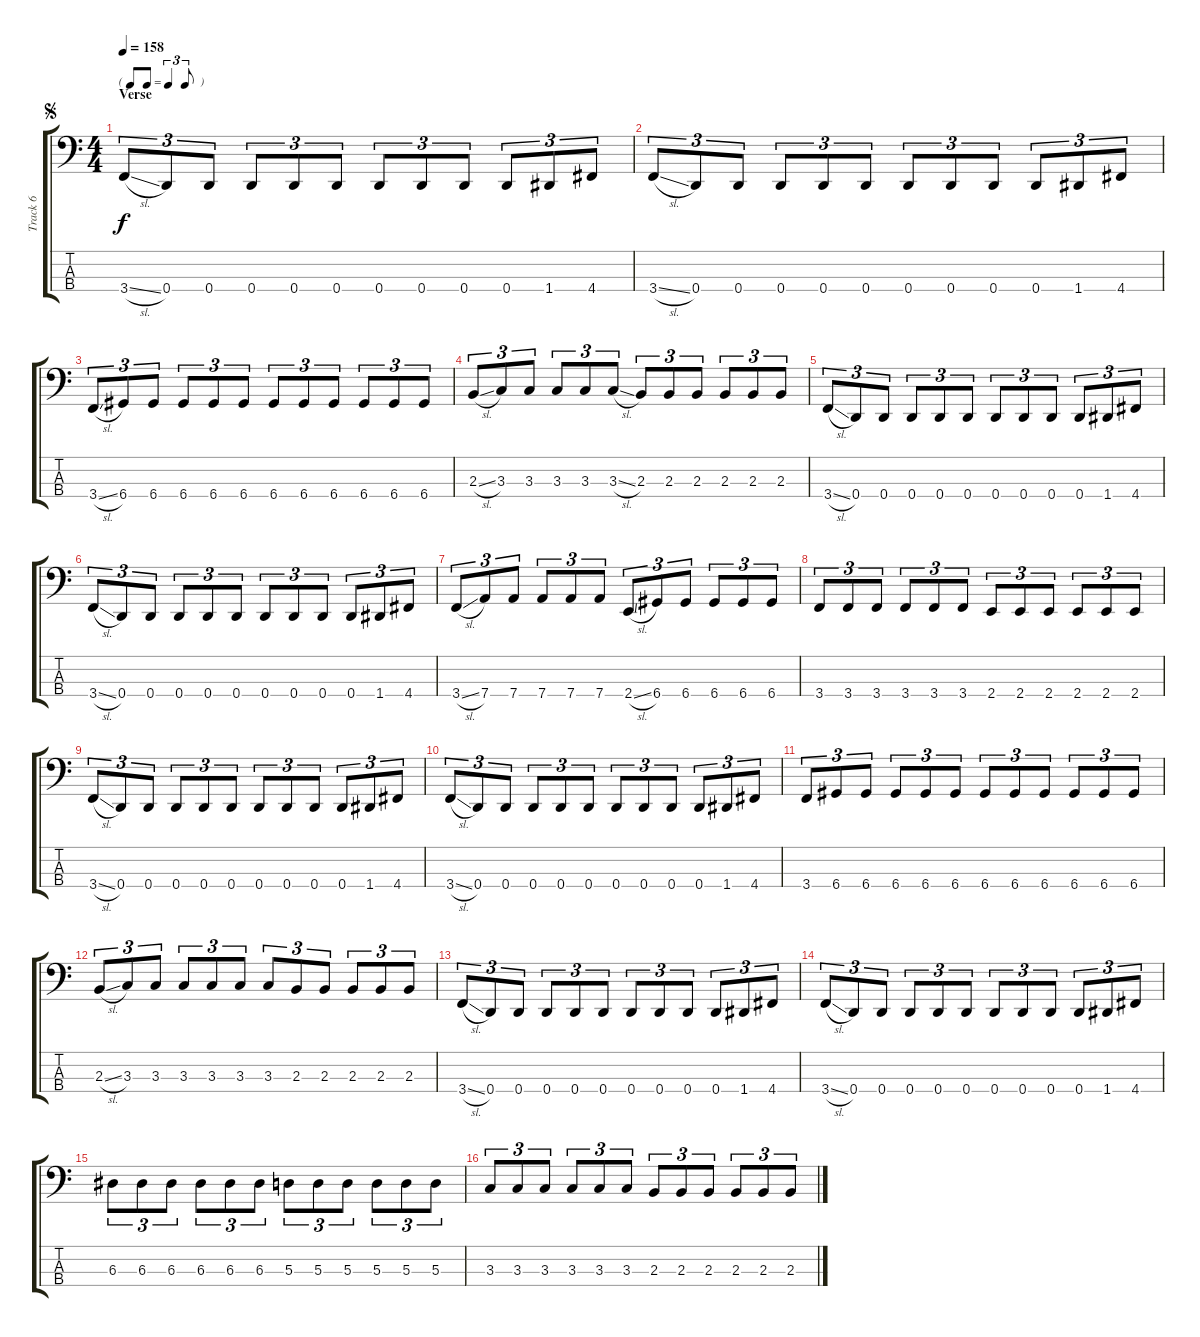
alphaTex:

\track ("Track 6" "Track 6") {instrument electricbassfinger}
\staff {score tabs}
\tuning (G2 D2 A1 D1) {hide}
\ts (4 4)
\tf triplet8th
\section ("" "Verse")
\jump segno
\tempo 158
\clef f4
\ks c
3.4{sl}.8{tu (3 2) dy f} 0.4.8{tu (3 2)} 0.4.8{tu (3 2)} 0.4.8{tu (3 2)} 0.4.8{tu (3 2)} 0.4.8{tu (3 2)} 0.4.8{tu (3 2)} 0.4.8{tu (3 2)} 0.4.8{tu (3 2)} 0.4.8{tu (3 2)} 1.4.8{tu (3 2)} 4.4.8{tu (3 2)} |
3.4{sl}.8{tu (3 2)} 0.4.8{tu (3 2)} 0.4.8{tu (3 2)} 0.4.8{tu (3 2)} 0.4.8{tu (3 2)} 0.4.8{tu (3 2)} 0.4.8{tu (3 2)} 0.4.8{tu (3 2)} 0.4.8{tu (3 2)} 0.4.8{tu (3 2)} 1.4.8{tu (3 2)} 4.4.8{tu (3 2)} |
3.4{sl}.8{tu (3 2)} 6.4.8{tu (3 2)} 6.4.8{tu (3 2)} 6.4.8{tu (3 2)} 6.4.8{tu (3 2)} 6.4.8{tu (3 2)} 6.4.8{tu (3 2)} 6.4.8{tu (3 2)} 6.4.8{tu (3 2)} 6.4.8{tu (3 2)} 6.4.8{tu (3 2)} 6.4.8{tu (3 2)} |
2.3{sl}.8{tu (3 2)} 3.3.8{tu (3 2)} 3.3.8{tu (3 2)} 3.3.8{tu (3 2)} 3.3.8{tu (3 2)} 3.3{sl}.8{tu (3 2)} 2.3.8{tu (3 2)} 2.3.8{tu (3 2)} 2.3.8{tu (3 2)} 2.3.8{tu (3 2)} 2.3.8{tu (3 2)} 2.3.8{tu (3 2)} |
3.4{sl}.8{tu (3 2)} 0.4.8{tu (3 2)} 0.4.8{tu (3 2)} 0.4.8{tu (3 2)} 0.4.8{tu (3 2)} 0.4.8{tu (3 2)} 0.4.8{tu (3 2)} 0.4.8{tu (3 2)} 0.4.8{tu (3 2)} 0.4.8{tu (3 2)} 1.4.8{tu (3 2)} 4.4.8{tu (3 2)} |
3.4{sl}.8{tu (3 2)} 0.4.8{tu (3 2)} 0.4.8{tu (3 2)} 0.4.8{tu (3 2)} 0.4.8{tu (3 2)} 0.4.8{tu (3 2)} 0.4.8{tu (3 2)} 0.4.8{tu (3 2)} 0.4.8{tu (3 2)} 0.4.8{tu (3 2)} 1.4.8{tu (3 2)} 4.4.8{tu (3 2)} |
3.4{sl}.8{tu (3 2)} 7.4.8{tu (3 2)} 7.4.8{tu (3 2)} 7.4.8{tu (3 2)} 7.4.8{tu (3 2)} 7.4.8{tu (3 2)} 2.4{sl}.8{tu (3 2)} 6.4.8{tu (3 2)} 6.4.8{tu (3 2)} 6.4.8{tu (3 2)} 6.4.8{tu (3 2)} 6.4.8{tu (3 2)} |
3.4.8{tu (3 2)} 3.4.8{tu (3 2)} 3.4.8{tu (3 2)} 3.4.8{tu (3 2)} 3.4.8{tu (3 2)} 3.4.8{tu (3 2)} 2.4.8{tu (3 2)} 2.4.8{tu (3 2)} 2.4.8{tu (3 2)} 2.4.8{tu (3 2)} 2.4.8{tu (3 2)} 2.4.8{tu (3 2)} |
3.4{sl}.8{tu (3 2)} 0.4.8{tu (3 2)} 0.4.8{tu (3 2)} 0.4.8{tu (3 2)} 0.4.8{tu (3 2)} 0.4.8{tu (3 2)} 0.4.8{tu (3 2)} 0.4.8{tu (3 2)} 0.4.8{tu (3 2)} 0.4.8{tu (3 2)} 1.4.8{tu (3 2)} 4.4.8{tu (3 2)} |
3.4{sl}.8{tu (3 2)} 0.4.8{tu (3 2)} 0.4.8{tu (3 2)} 0.4.8{tu (3 2)} 0.4.8{tu (3 2)} 0.4.8{tu (3 2)} 0.4.8{tu (3 2)} 0.4.8{tu (3 2)} 0.4.8{tu (3 2)} 0.4.8{tu (3 2)} 1.4.8{tu (3 2)} 4.4.8{tu (3 2)} |
3.4.8{tu (3 2)} 6.4.8{tu (3 2)} 6.4.8{tu (3 2)} 6.4.8{tu (3 2)} 6.4.8{tu (3 2)} 6.4.8{tu (3 2)} 6.4.8{tu (3 2)} 6.4.8{tu (3 2)} 6.4.8{tu (3 2)} 6.4.8{tu (3 2)} 6.4.8{tu (3 2)} 6.4.8{tu (3 2)} |
2.3{sl}.8{tu (3 2)} 3.3.8{tu (3 2)} 3.3.8{tu (3 2)} 3.3.8{tu (3 2)} 3.3.8{tu (3 2)} 3.3.8{tu (3 2)} 3.3.8{tu (3 2)} 2.3.8{tu (3 2)} 2.3.8{tu (3 2)} 2.3.8{tu (3 2)} 2.3.8{tu (3 2)} 2.3.8{tu (3 2)} |
3.4{sl}.8{tu (3 2)} 0.4.8{tu (3 2)} 0.4.8{tu (3 2)} 0.4.8{tu (3 2)} 0.4.8{tu (3 2)} 0.4.8{tu (3 2)} 0.4.8{tu (3 2)} 0.4.8{tu (3 2)} 0.4.8{tu (3 2)} 0.4.8{tu (3 2)} 1.4.8{tu (3 2)} 4.4.8{tu (3 2)} |
3.4{sl}.8{tu (3 2)} 0.4.8{tu (3 2)} 0.4.8{tu (3 2)} 0.4.8{tu (3 2)} 0.4.8{tu (3 2)} 0.4.8{tu (3 2)} 0.4.8{tu (3 2)} 0.4.8{tu (3 2)} 0.4.8{tu (3 2)} 0.4.8{tu (3 2)} 1.4.8{tu (3 2)} 4.4.8{tu (3 2)} |
6.3.8{tu (3 2)} 6.3.8{tu (3 2)} 6.3.8{tu (3 2)} 6.3.8{tu (3 2)} 6.3.8{tu (3 2)} 6.3.8{tu (3 2)} 5.3.8{tu (3 2)} 5.3.8{tu (3 2)} 5.3.8{tu (3 2)} 5.3.8{tu (3 2)} 5.3.8{tu (3 2)} 5.3.8{tu (3 2)} |
3.3.8{tu (3 2)} 3.3.8{tu (3 2)} 3.3.8{tu (3 2)} 3.3.8{tu (3 2)} 3.3.8{tu (3 2)} 3.3.8{tu (3 2)} 2.3.8{tu (3 2)} 2.3.8{tu (3 2)} 2.3.8{tu (3 2)} 2.3.8{tu (3 2)} 2.3.8{tu (3 2)} 2.3.8{tu (3 2)}
